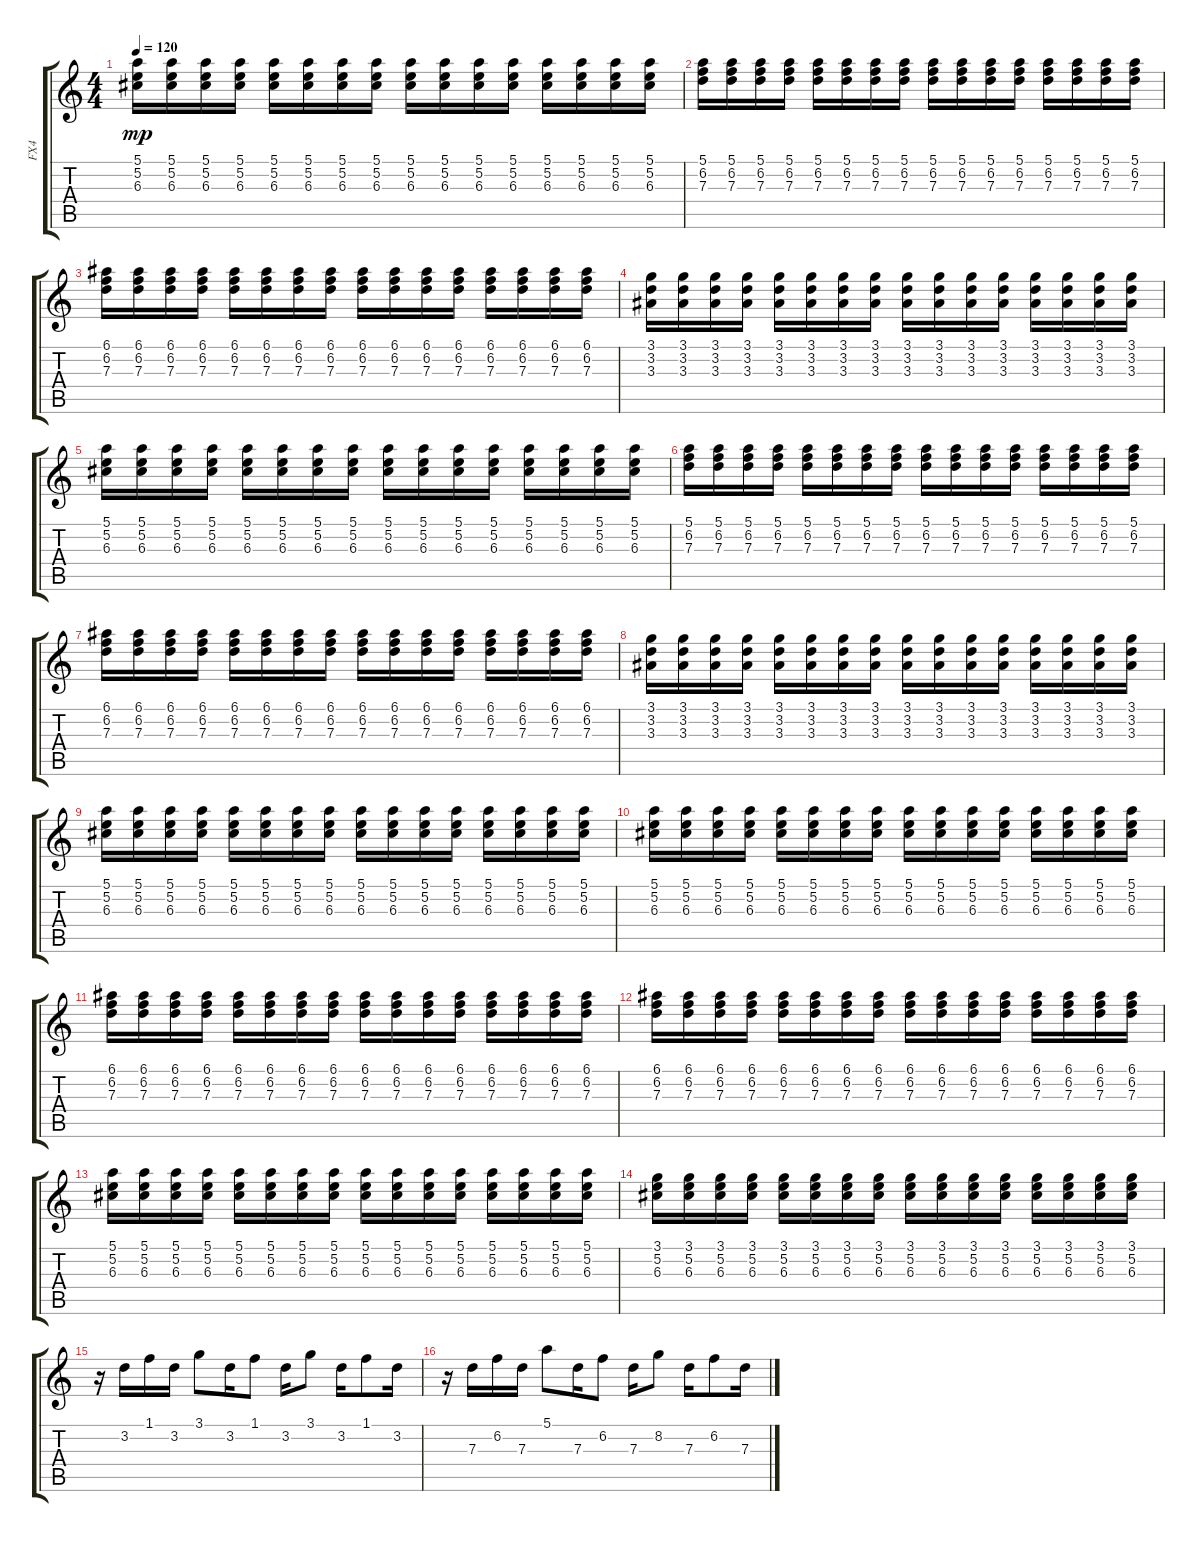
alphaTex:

\track ("FX4" "FX4") {instrument electricguitarclean}
\staff {score tabs}
\tuning (E4 B3 G3 D3 A2 E2) {hide}
\ts (4 4)
\tempo 120
\clef g2
\ks c
(5.1 5.2 6.3).16{dy mp} (5.1 5.2 6.3).16 (5.1 5.2 6.3).16 (5.1 5.2 6.3).16 (5.1 5.2 6.3).16 (5.1 5.2 6.3).16 (5.1 5.2 6.3).16 (5.1 5.2 6.3).16 (5.1 5.2 6.3).16 (5.1 5.2 6.3).16 (5.1 5.2 6.3).16 (5.1 5.2 6.3).16 (5.1 5.2 6.3).16 (5.1 5.2 6.3).16 (5.1 5.2 6.3).16 (5.1 5.2 6.3).16 |
(5.1 6.2 7.3).16 (5.1 6.2 7.3).16 (5.1 6.2 7.3).16 (5.1 6.2 7.3).16 (5.1 6.2 7.3).16 (5.1 6.2 7.3).16 (5.1 6.2 7.3).16 (5.1 6.2 7.3).16 (5.1 6.2 7.3).16 (5.1 6.2 7.3).16 (5.1 6.2 7.3).16 (5.1 6.2 7.3).16 (5.1 6.2 7.3).16 (5.1 6.2 7.3).16 (5.1 6.2 7.3).16 (5.1 6.2 7.3).16 |
(6.1 6.2 7.3).16 (6.1 6.2 7.3).16 (6.1 6.2 7.3).16 (6.1 6.2 7.3).16 (6.1 6.2 7.3).16 (6.1 6.2 7.3).16 (6.1 6.2 7.3).16 (6.1 6.2 7.3).16 (6.1 6.2 7.3).16 (6.1 6.2 7.3).16 (6.1 6.2 7.3).16 (6.1 6.2 7.3).16 (6.1 6.2 7.3).16 (6.1 6.2 7.3).16 (6.1 6.2 7.3).16 (6.1 6.2 7.3).16 |
(3.1 3.2 3.3).16 (3.1 3.2 3.3).16 (3.1 3.2 3.3).16 (3.1 3.2 3.3).16 (3.1 3.2 3.3).16 (3.1 3.2 3.3).16 (3.1 3.2 3.3).16 (3.1 3.2 3.3).16 (3.1 3.2 3.3).16 (3.1 3.2 3.3).16 (3.1 3.2 3.3).16 (3.1 3.2 3.3).16 (3.1 3.2 3.3).16 (3.1 3.2 3.3).16 (3.1 3.2 3.3).16 (3.1 3.2 3.3).16 |
(5.1 5.2 6.3).16 (5.1 5.2 6.3).16 (5.1 5.2 6.3).16 (5.1 5.2 6.3).16 (5.1 5.2 6.3).16 (5.1 5.2 6.3).16 (5.1 5.2 6.3).16 (5.1 5.2 6.3).16 (5.1 5.2 6.3).16 (5.1 5.2 6.3).16 (5.1 5.2 6.3).16 (5.1 5.2 6.3).16 (5.1 5.2 6.3).16 (5.1 5.2 6.3).16 (5.1 5.2 6.3).16 (5.1 5.2 6.3).16 |
(5.1 6.2 7.3).16 (5.1 6.2 7.3).16 (5.1 6.2 7.3).16 (5.1 6.2 7.3).16 (5.1 6.2 7.3).16 (5.1 6.2 7.3).16 (5.1 6.2 7.3).16 (5.1 6.2 7.3).16 (5.1 6.2 7.3).16 (5.1 6.2 7.3).16 (5.1 6.2 7.3).16 (5.1 6.2 7.3).16 (5.1 6.2 7.3).16 (5.1 6.2 7.3).16 (5.1 6.2 7.3).16 (5.1 6.2 7.3).16 |
(6.1 6.2 7.3).16 (6.1 6.2 7.3).16 (6.1 6.2 7.3).16 (6.1 6.2 7.3).16 (6.1 6.2 7.3).16 (6.1 6.2 7.3).16 (6.1 6.2 7.3).16 (6.1 6.2 7.3).16 (6.1 6.2 7.3).16 (6.1 6.2 7.3).16 (6.1 6.2 7.3).16 (6.1 6.2 7.3).16 (6.1 6.2 7.3).16 (6.1 6.2 7.3).16 (6.1 6.2 7.3).16 (6.1 6.2 7.3).16 |
(3.1 3.2 3.3).16 (3.1 3.2 3.3).16 (3.1 3.2 3.3).16 (3.1 3.2 3.3).16 (3.1 3.2 3.3).16 (3.1 3.2 3.3).16 (3.1 3.2 3.3).16 (3.1 3.2 3.3).16 (3.1 3.2 3.3).16 (3.1 3.2 3.3).16 (3.1 3.2 3.3).16 (3.1 3.2 3.3).16 (3.1 3.2 3.3).16 (3.1 3.2 3.3).16 (3.1 3.2 3.3).16 (3.1 3.2 3.3).16 |
(5.1 5.2 6.3).16 (5.1 5.2 6.3).16 (5.1 5.2 6.3).16 (5.1 5.2 6.3).16 (5.1 5.2 6.3).16 (5.1 5.2 6.3).16 (5.1 5.2 6.3).16 (5.1 5.2 6.3).16 (5.1 5.2 6.3).16 (5.1 5.2 6.3).16 (5.1 5.2 6.3).16 (5.1 5.2 6.3).16 (5.1 5.2 6.3).16 (5.1 5.2 6.3).16 (5.1 5.2 6.3).16 (5.1 5.2 6.3).16 |
(5.1 5.2 6.3).16 (5.1 5.2 6.3).16 (5.1 5.2 6.3).16 (5.1 5.2 6.3).16 (5.1 5.2 6.3).16 (5.1 5.2 6.3).16 (5.1 5.2 6.3).16 (5.1 5.2 6.3).16 (5.1 5.2 6.3).16 (5.1 5.2 6.3).16 (5.1 5.2 6.3).16 (5.1 5.2 6.3).16 (5.1 5.2 6.3).16 (5.1 5.2 6.3).16 (5.1 5.2 6.3).16 (5.1 5.2 6.3).16 |
(6.1 6.2 7.3).16 (6.1 6.2 7.3).16 (6.1 6.2 7.3).16 (6.1 6.2 7.3).16 (6.1 6.2 7.3).16 (6.1 6.2 7.3).16 (6.1 6.2 7.3).16 (6.1 6.2 7.3).16 (6.1 6.2 7.3).16 (6.1 6.2 7.3).16 (6.1 6.2 7.3).16 (6.1 6.2 7.3).16 (6.1 6.2 7.3).16 (6.1 6.2 7.3).16 (6.1 6.2 7.3).16 (6.1 6.2 7.3).16 |
(6.1 6.2 7.3).16 (6.1 6.2 7.3).16 (6.1 6.2 7.3).16 (6.1 6.2 7.3).16 (6.1 6.2 7.3).16 (6.1 6.2 7.3).16 (6.1 6.2 7.3).16 (6.1 6.2 7.3).16 (6.1 6.2 7.3).16 (6.1 6.2 7.3).16 (6.1 6.2 7.3).16 (6.1 6.2 7.3).16 (6.1 6.2 7.3).16 (6.1 6.2 7.3).16 (6.1 6.2 7.3).16 (6.1 6.2 7.3).16 |
(5.1 5.2 6.3).16 (5.1 5.2 6.3).16 (5.1 5.2 6.3).16 (5.1 5.2 6.3).16 (5.1 5.2 6.3).16 (5.1 5.2 6.3).16 (5.1 5.2 6.3).16 (5.1 5.2 6.3).16 (5.1 5.2 6.3).16 (5.1 5.2 6.3).16 (5.1 5.2 6.3).16 (5.1 5.2 6.3).16 (5.1 5.2 6.3).16 (5.1 5.2 6.3).16 (5.1 5.2 6.3).16 (5.1 5.2 6.3).16 |
(3.1 5.2 6.3).16 (3.1 5.2 6.3).16 (3.1 5.2 6.3).16 (3.1 5.2 6.3).16 (3.1 5.2 6.3).16 (3.1 5.2 6.3).16 (3.1 5.2 6.3).16 (3.1 5.2 6.3).16 (3.1 5.2 6.3).16 (3.1 5.2 6.3).16 (3.1 5.2 6.3).16 (3.1 5.2 6.3).16 (3.1 5.2 6.3).16 (3.1 5.2 6.3).16 (3.1 5.2 6.3).16 (3.1 5.2 6.3).16 |
r.16 3.2.16 1.1.16 3.2.16 3.1.8 3.2.16 1.1.8 3.2.16 3.1.8 3.2.16 1.1.8 3.2.16 |
r.16 7.3.16 6.2.16 7.3.16 5.1.8 7.3.16 6.2.8 7.3.16 8.2.8 7.3.16 6.2.8 7.3.16
